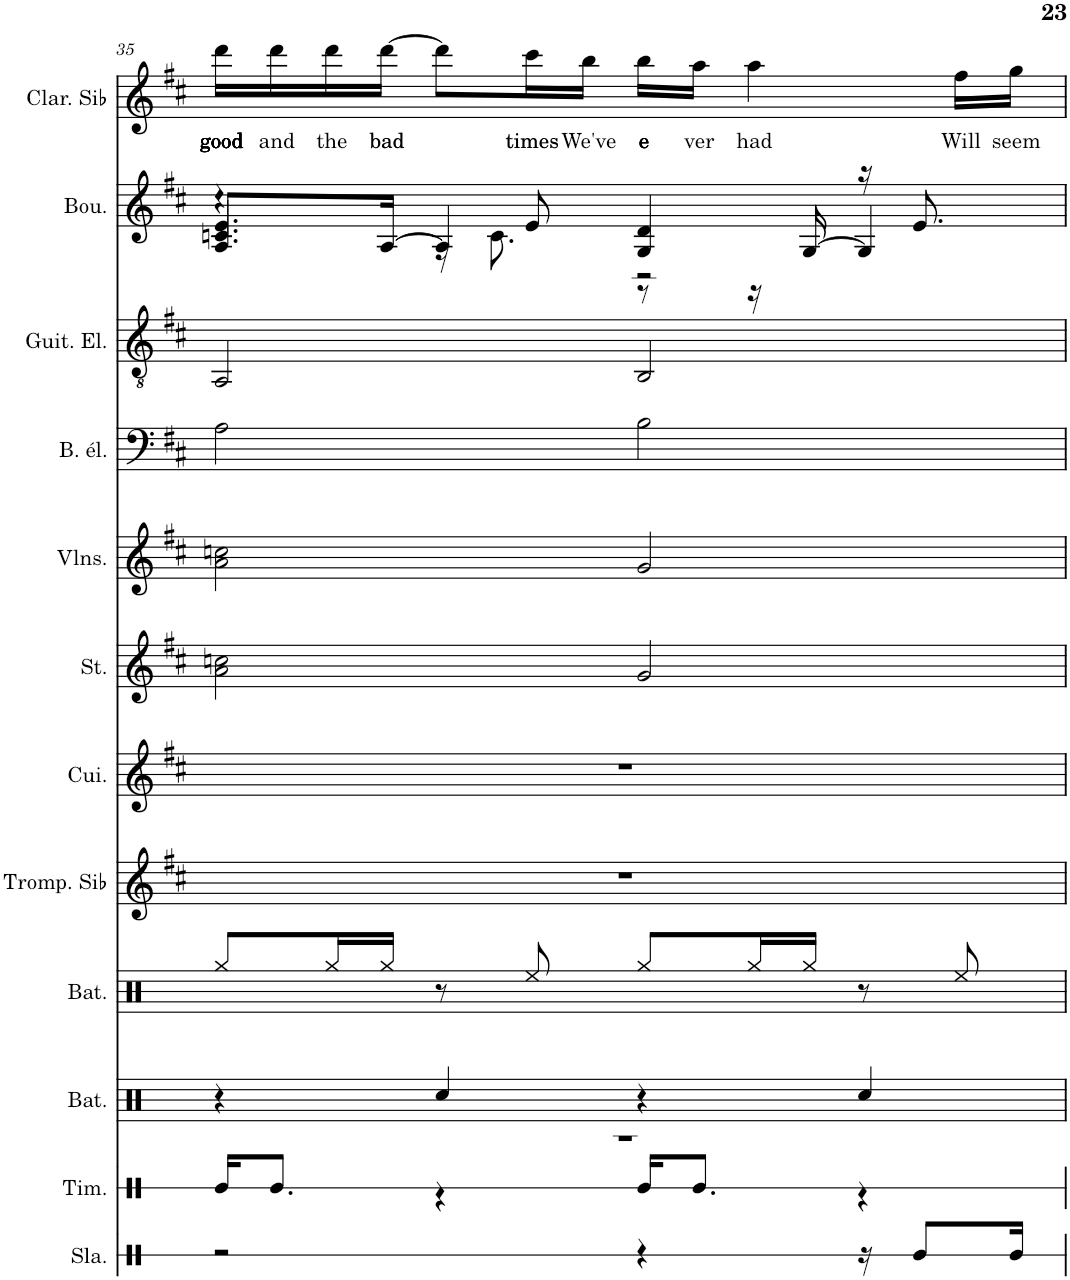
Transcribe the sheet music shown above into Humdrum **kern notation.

**kern	**kern	**kern	**kern	**kern	**kern	**kern	**kern	**kern	**kern	**kern	**kern	**text
*part12	*part11	*part10	*part9	*part8	*part7	*part6	*part5	*part4	*part3	*part2	*part1	*part1
*staff12	*staff11	*staff10	*staff9	*staff8	*staff7	*staff6	*staff5	*staff4	*staff3	*staff2	*staff1	*staff1
*I"Slap	*I"Timbre	*I"Batterie	*I"Batterie	*I"Trompette en Sib	*I"Cuivres	*I"Cordes	*I"Violons	*I"Basse électrique	*I"Guitare électrique	*I"Bouzouki (3 chœurs)	*I"Clarinette en Sib	*
*I'Sla.	*I'Tim.	*I'Bat.	*I'Bat.	*I'Tromp. Sib	*I'Cui.	*	*I'Vlns.	*I'B. él.	*I'Guit. El.	*I'Bou.	*I'Clar. Sib	*
!!LO:PB:g=z
*clefX	*clefX	*clefX	*clefX	*clefG2	*clefG2	*clefG2	*clefG2	*clefF4	*clefGv2	*clefG2	*clefG2	*
*	*	*	*	*Trd1c2	*	*	*	*Trd7c12	*	*	*Trd1c2	*
*k[]	*k[f#c#]	*k[f#c#]	*k[f#c#]	*k[f#c#]	*k[f#c#]	*k[f#c#]	*k[f#c#]	*k[f#c#]	*k[f#c#]	*k[f#c#]	*k[f#c#]	*
*M4/4	*M4/4	*M4/4	*M4/4	*M4/4	*M4/4	*M4/4	*M4/4	*M4/4	*M4/4	*M4/4	*M4/4	*
=35	=35	=35	=35	=35	=35	=35	=35	=35	=35	=35	=35	=35
*	*^	*	*	*	*	*	*	*	*	*^	*	*
*	*	*	*	*	*	*	*	*	*	*	*	*^	*	*
!	!	!	!	!	!	!	!	!	!	!	!	!	!	!	!LO:LY:b
2r	1r	16Re/KL	4r	8Rgg/L	1r	1r	2a\ 2ccn\	2a\ 2ccn\	2A\	2AA/	4.cn/	4r	8.A/ 8.e/L	16ddd\LL	good
!	!	!	!	!	!	!	!	!	!	!	!	!	!	!	!LO:LY:b
.	.	8.Re/J	.	.	.	.	.	.	.	.	.	.	.	16ddd\	and
!	!	!	!	!	!	!	!	!	!	!	!	!	!	!	!LO:LY:b
.	.	.	.	16Rgg/L	.	.	.	.	.	.	.	.	.	16ddd\	the
!	!	!	!	!	!	!	!	!	!	!	!	!	!	!	!LO:LY:b
.	.	.	.	16Rgg/JJ	.	.	.	.	.	.	.	.	[16A/Jk	[16ddd\JJ	bad
.	.	4r	4Rcc/	8r	.	.	.	.	.	.	.	16r	4A/]	8ddd\L]	.
.	.	.	.	.	.	.	.	.	.	.	.	8.c\	.	.	.
!	!	!	!	!	!	!	!	!	!	!	!	!	!	!	!LO:LY:b
.	.	.	.	8Ree/	.	.	.	.	.	.	8e/	.	.	16ccc#\L	times
!	!	!	!	!	!	!	!	!	!	!	!	!	!	!	!LO:LY:b
.	.	.	.	.	.	.	.	.	.	.	.	.	.	16bb\JJ	We've
!	!	!	!	!	!	!	!	!	!	!	!	!	!	!	!LO:LY:b
4r	.	16Re/KL	4r	8Rgg/L	.	.	2g/	2g/	2B\	2BB/	4G/ 4d/	2r	8r	16bb\LL	e
!	!	!	!	!	!	!	!	!	!	!	!	!	!	!	!LO:LY:b
.	.	8.Re/J	.	.	.	.	.	.	.	.	.	.	.	16aa\JJ	ver
!	!	!	!	!	!	!	!	!	!	!	!	!	!	!	!LO:LY:b
.	.	.	.	16Rgg/L	.	.	.	.	.	.	.	.	16r	4aa\	had
.	.	.	.	16Rgg/JJ	.	.	.	.	.	.	.	.	[16G/	.	.
16r	.	4r	4Rcc/	8r	.	.	.	.	.	.	16r	.	4G/]	.	.
8Re/L	.	.	.	.	.	.	.	.	.	.	8.e/	.	.	.	.
!	!	!	!	!	!	!	!	!	!	!	!	!	!	!	!LO:LY:b
.	.	.	.	8Ree/	.	.	.	.	.	.	.	.	.	16ff#\LL	Will
!	!	!	!	!	!	!	!	!	!	!	!	!	!	!	!LO:LY:b
16Re/Jk	.	.	.	.	.	.	.	.	.	.	.	.	.	16gg\JJ	seem
*	*v	*v	*	*	*	*	*	*	*	*	*v	*v	*v	*	*
=	=	=	=	=	=	=	=	=	=	=	=	=
*-	*-	*-	*-	*-	*-	*-	*-	*-	*-	*-	*-	*-
